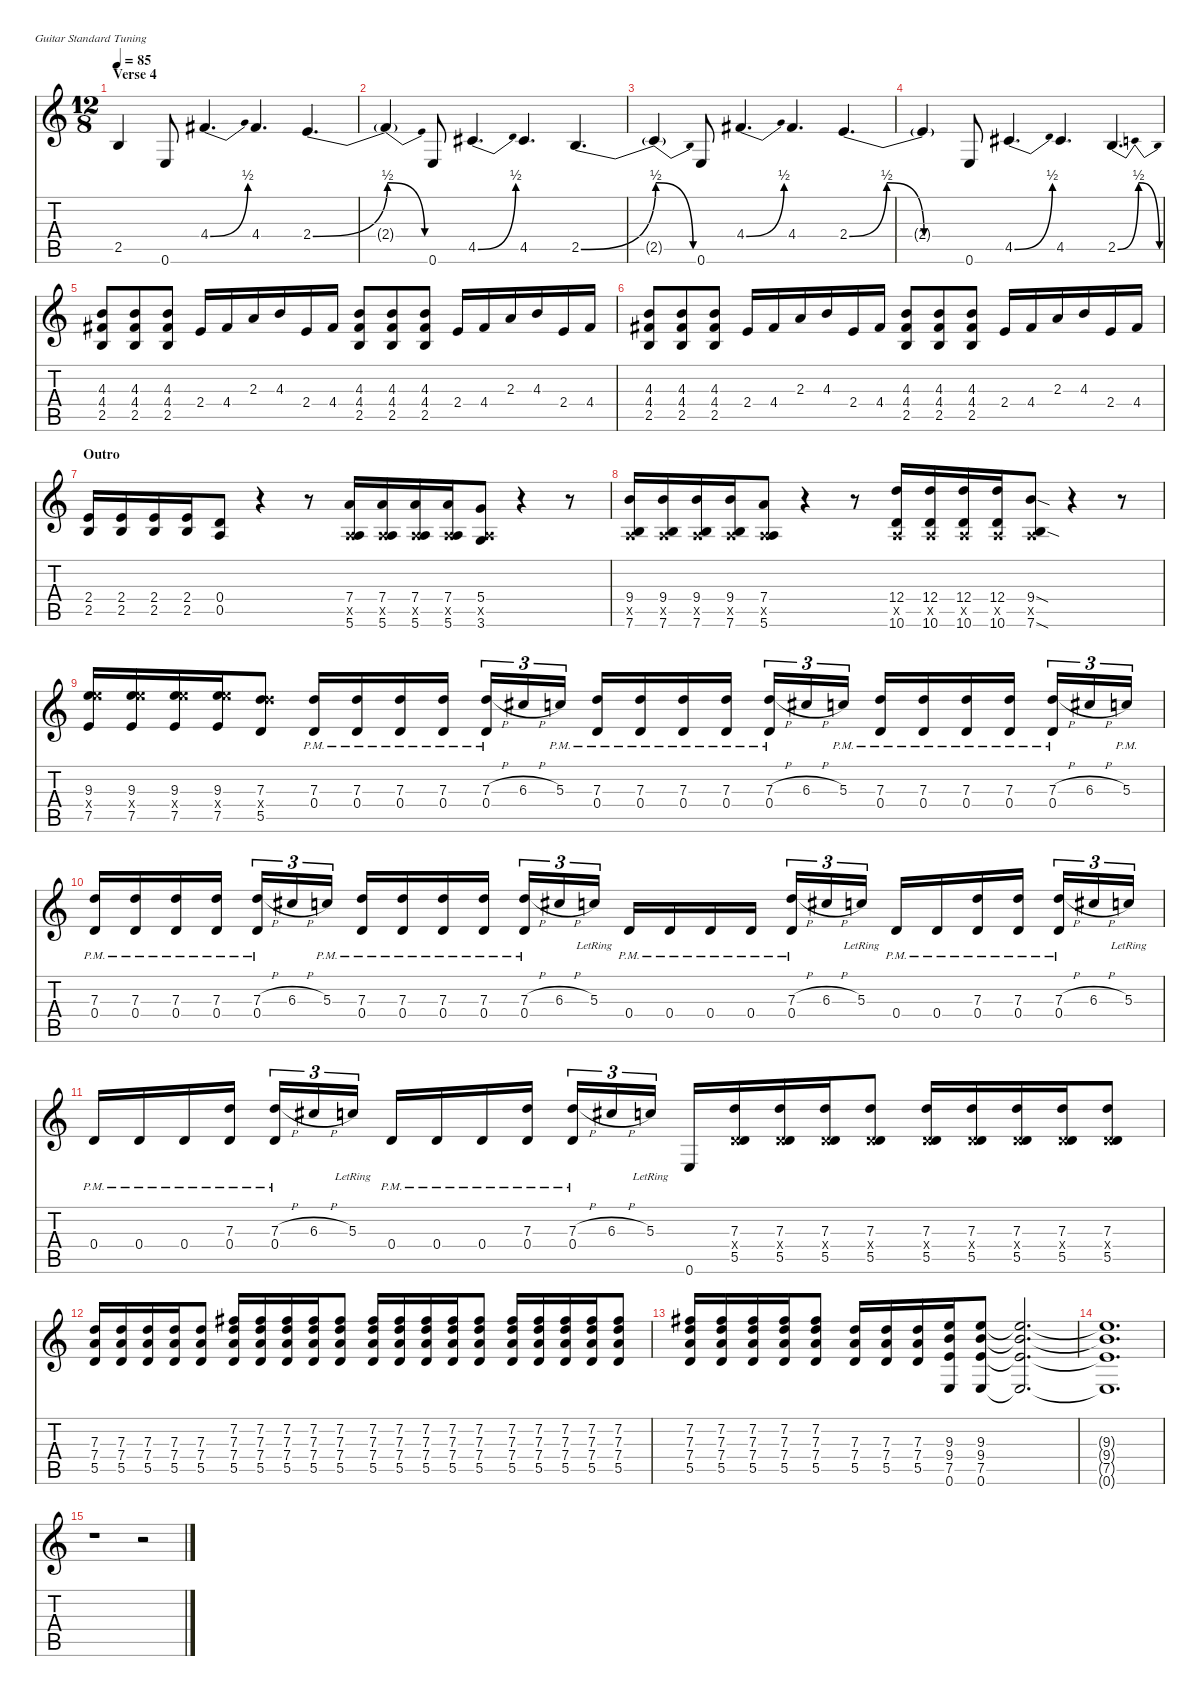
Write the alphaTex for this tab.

\defaultSystemsLayout 4
\hideDynamics
\bracketExtendMode nobrackets
\singleTrackTrackNamePolicy hidden
\multiTrackTrackNamePolicy hidden
\firstSystemTrackNameMode fullname
\firstSystemTrackNameOrientation horizontal
\otherSystemsTrackNameOrientation horizontal
\track ("Gtr. 1 w/dist and wah pedal" "od.guit.") {instrument overdrivenguitar}
\staff {score tabs}
\tuning (E4 B3 G3 D3 A2 E2)
\ts (12 8)
\section ("" "Verse 4")
\tempo 85
\clef g2
\ks c
2.5.4{dy f beam Up} 0.6.8{beam Up} 4.4{be (bend 0 0 30 2) acc #}.4{d beam Up} 4.4{acc #}.4{d beam Up} 2.4{be (bend 0 0 60 2)}.4{d beam Up} |
2.4{be (release 0 2 60 0) t}.4{beam Up} 0.6.8{beam Up} 4.5{be (bend 0 0 30 2) acc #}.4{d beam Up} 4.5{acc #}.4{d beam Up} 2.5{be (bend 0 0 60 2)}.4{d beam Up} |
2.5{be (release 0 2 60 0) t}.4{beam Up} 0.6.8{beam Up} 4.4{be (bend 0 0 30 2) acc #}.4{d beam Up} 4.4{acc #}.4{d beam Up} 2.4{be (bendrelease 0 0 30 2 30 2 60 0)}.4{d beam Up} |
2.4{be (hold 0 0 60 0) t}.4{beam Up} 0.6.8{beam Up} 4.5{be (bend 0 0 30 2) acc #}.4{d beam Up} 4.5{acc #}.4{d beam Up} 2.5{be (bendrelease 0 0 15 2 30 2 45 0)}.4{d beam Up} |
(4.3 4.4{acc #} 2.5).8{beam Up} (4.3 4.4{acc #} 2.5).8{beam Up} (4.3 4.4{acc #} 2.5).8{beam Up} 2.4.16{beam Up} 4.4{acc #}.16{beam Up} 2.3.16{beam Up} 4.3.16{beam Up} 2.4.16{beam Up} 4.4{acc #}.16{beam Up} (4.3 4.4{acc #} 2.5).8{beam Up} (4.3 4.4{acc #} 2.5).8{beam Up} (4.3 4.4{acc #} 2.5).8{beam Up} 2.4.16{beam Up} 4.4{acc #}.16{beam Up} 2.3.16{beam Up} 4.3.16{beam Up} 2.4.16{beam Up} 4.4{acc #}.16{beam Up} |
(4.3 4.4{acc #} 2.5).8{beam Up} (4.3 4.4{acc #} 2.5).8{beam Up} (4.3 4.4{acc #} 2.5).8{beam Up} 2.4.16{beam Up} 4.4{acc #}.16{beam Up} 2.3.16{beam Up} 4.3.16{beam Up} 2.4.16{beam Up} 4.4{acc #}.16{beam Up} (4.3 4.4{acc #} 2.5).8{beam Up} (4.3 4.4{acc #} 2.5).8{beam Up} (4.3 4.4{acc #} 2.5).8{beam Up} 2.4.16{beam Up} 4.4{acc #}.16{beam Up} 2.3.16{beam Up} 4.3.16{beam Up} 2.4.16{beam Up} 4.4{acc #}.16{beam Up} |
\section ("" "Outro")
(2.4 2.5).16{beam Up} (2.4 2.5).16{beam Up} (2.4 2.5).16{beam Up} (2.4 2.5).16{beam Up} (0.4 0.5).8{beam Up} r.4{beam Up} r.8{beam Up} (7.4 0.5{x} 5.6).16{beam Up} (7.4 0.5{x} 5.6).16{beam Up} (7.4 0.5{x} 5.6).16{beam Up} (7.4 0.5{x} 5.6).16{beam Up} (5.4 0.5{x} 3.6).8{beam Up} r.4{beam Up} r.8{beam Up} |
(9.4 0.5{x} 7.6).16{beam Up} (9.4 0.5{x} 7.6).16{beam Up} (9.4 0.5{x} 7.6).16{beam Up} (9.4 0.5{x} 7.6).16{beam Up} (7.4 0.5{x} 5.6).8{beam Up} r.4{beam Up} r.8{beam Up} (12.4 0.5{x} 10.6).16{beam Up} (12.4 0.5{x} 10.6).16{beam Up} (12.4 0.5{x} 10.6).16{beam Up} (12.4 0.5{x} 10.6).16{beam Up} (9.4{sod} 0.5{x} 7.6{sod}).8{beam Up} r.4{beam Up} r.8{beam Up} |
(9.3 14.4{x} 7.5).16{beam Up} (9.3 14.4{x} 7.5).16{beam Up} (9.3 14.4{x} 7.5).16{beam Up} (9.3 14.4{x} 7.5).16{beam Up} (7.3 12.4{x} 5.5).8{beam Up} (7.3{pm} 0.4{pm}).16{beam Up} (7.3{pm} 0.4{pm}).16{beam Up} (7.3{pm} 0.4{pm}).16{beam Up} (7.3{pm} 0.4{pm}).16{beam Up} (7.3{h} 0.4{pm}).16{tu (3 2) beam Up} 6.3{h acc #}.16{tu (3 2) beam Up} 5.3{pm}.16{tu (3 2) beam Up} (7.3{pm} 0.4{pm}).16{beam Up} (7.3{pm} 0.4{pm}).16{beam Up} (7.3{pm} 0.4{pm}).16{beam Up} (7.3{pm} 0.4{pm}).16{beam Up} (7.3{h} 0.4{pm}).16{tu (3 2) beam Up} 6.3{h acc #}.16{tu (3 2) beam Up} 5.3{pm}.16{tu (3 2) beam Up} (7.3{pm} 0.4{pm}).16{beam Up} (7.3{pm} 0.4{pm}).16{beam Up} (7.3{pm} 0.4{pm}).16{beam Up} (7.3{pm} 0.4{pm}).16{beam Up} (7.3{h} 0.4{pm}).16{tu (3 2) beam Up} 6.3{h acc #}.16{tu (3 2) beam Up} 5.3{pm}.16{tu (3 2) beam Up} |
(7.3{pm} 0.4{pm}).16{beam Up} (7.3{pm} 0.4{pm}).16{beam Up} (7.3{pm} 0.4{pm}).16{beam Up} (7.3{pm} 0.4{pm}).16{beam Up} (7.3{h} 0.4{pm}).16{tu (3 2) beam Up} 6.3{h acc #}.16{tu (3 2) beam Up} 5.3{pm}.16{tu (3 2) beam Up} (7.3{pm} 0.4{pm}).16{beam Up} (7.3{pm} 0.4{pm}).16{beam Up} (7.3{pm} 0.4{pm}).16{beam Up} (7.3{pm} 0.4{pm}).16{beam Up} (7.3{h} 0.4{pm}).16{tu (3 2) beam Up} 6.3{h acc #}.16{tu (3 2) beam Up} 5.3{lr}.16{tu (3 2) beam Up} 0.4{pm}.16{beam Up} 0.4{pm}.16{beam Up} 0.4{pm}.16{beam Up} 0.4{pm}.16{beam Up} (7.3{h} 0.4{pm}).16{tu (3 2) beam Up} 6.3{h acc #}.16{tu (3 2) beam Up} 5.3{lr}.16{tu (3 2) beam Up} 0.4{pm}.16{beam Up} 0.4{pm}.16{beam Up} (7.3{pm} 0.4{pm}).16{beam Up} (7.3{pm} 0.4{pm}).16{beam Up} (7.3{h} 0.4{pm}).16{tu (3 2) beam Up} 6.3{h acc #}.16{tu (3 2) beam Up} 5.3{lr}.16{tu (3 2) beam Up} |
0.4{pm}.16{beam Up} 0.4{pm}.16{beam Up} 0.4{pm}.16{beam Up} (7.3{pm} 0.4{pm}).16{beam Up} (7.3{h} 0.4{pm}).16{tu (3 2) beam Up} 6.3{h acc #}.16{tu (3 2) beam Up} 5.3{lr}.16{tu (3 2) beam Up} 0.4{pm}.16{beam Up} 0.4{pm}.16{beam Up} 0.4{pm}.16{beam Up} (7.3{pm} 0.4{pm}).16{beam Up} (7.3{h} 0.4{pm}).16{tu (3 2) beam Up} 6.3{h acc #}.16{tu (3 2) beam Up} 5.3{lr}.16{tu (3 2) beam Up} 0.6.16{beam Up} (7.3 0.4{x} 5.5).16{beam Up} (7.3 0.4{x} 5.5).16{beam Up} (7.3 0.4{x} 5.5).16{beam Up} (7.3 0.4{x} 5.5).8{beam Up} (7.3 0.4{x} 5.5).16{beam Up} (7.3 0.4{x} 5.5).16{beam Up} (7.3 0.4{x} 5.5).16{beam Up} (7.3 0.4{x} 5.5).16{beam Up} (7.3 0.4{x} 5.5).8{beam Up} |
(7.3 7.4 5.5).16{beam Up} (7.3 7.4 5.5).16{beam Up} (7.3 7.4 5.5).16{beam Up} (7.3 7.4 5.5).16{beam Up} (7.3 7.4 5.5).8{beam Up} (7.2{acc #} 7.3 7.4 5.5).16{beam Up} (7.2{acc #} 7.3 7.4 5.5).16{beam Up} (7.2{acc #} 7.3 7.4 5.5).16{beam Up} (7.2{acc #} 7.3 7.4 5.5).16{beam Up} (7.2{acc #} 7.3 7.4 5.5).8{beam Up} (7.2{acc #} 7.3 7.4 5.5).16{beam Up} (7.2{acc #} 7.3 7.4 5.5).16{beam Up} (7.2{acc #} 7.3 7.4 5.5).16{beam Up} (7.2{acc #} 7.3 7.4 5.5).16{beam Up} (7.2{acc #} 7.3 7.4 5.5).8{beam Up} (7.2{acc #} 7.3 7.4 5.5).16{beam Up} (7.2{acc #} 7.3 7.4 5.5).16{beam Up} (7.2{acc #} 7.3 7.4 5.5).16{beam Up} (7.2{acc #} 7.3 7.4 5.5).16{beam Up} (7.2{acc #} 7.3 7.4 5.5).8{beam Up} |
(7.2{acc #} 7.3 7.4 5.5).16{beam Up} (7.2{acc #} 7.3 7.4 5.5).16{beam Up} (7.2{acc #} 7.3 7.4 5.5).16{beam Up} (7.2{acc #} 7.3 7.4 5.5).16{beam Up} (7.2{acc #} 7.3 7.4 5.5).8{beam Up} (7.3 7.4 5.5).16{beam Up} (7.3 7.4 5.5).16{beam Up} (7.3 7.4 5.5).16{beam Up} (9.3 9.4 7.5 0.6).16{beam Up} (9.3 9.4 7.5 0.6).8{beam Up} (9.3{t} 9.4{t} 7.5{t} 0.6{t}).2{d beam Up} |
(9.3{t} 9.4{t} 7.5{t} 0.6{t}).1{d beam Up} |
r.1{beam Down} r.2{beam Down}
